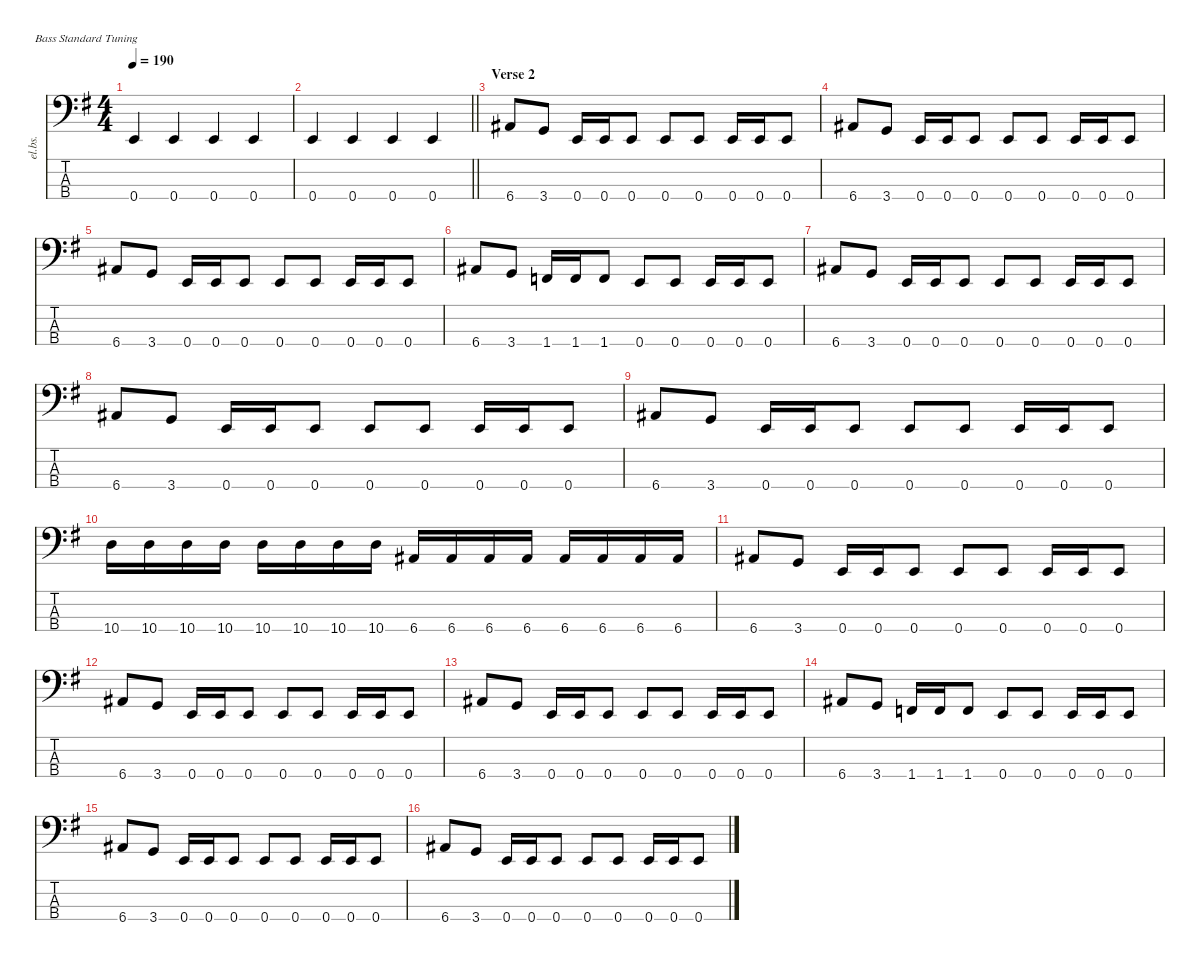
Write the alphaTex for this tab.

\defaultSystemsLayout 4
\hideDynamics
\bracketExtendMode nobrackets
\otherSystemsTrackNameOrientation horizontal
\track ("Bass" "el.bs.") {instrument electricbassfinger}
\staff {score tabs}
\tuning (G2 D2 A1 E1)
\ts (4 4)
\tempo 190
\clef f4
\ks eminor
0.4{acc forcenatural}.4{dy f} 0.4{acc forcenatural}.4 0.4{acc forcenatural}.4 0.4{acc forcenatural}.4 |
\barLineRight lightlight
0.4{acc forcenatural}.4 0.4{acc forcenatural}.4 0.4{acc forcenatural}.4 0.4{acc forcenatural}.4 |
\section ("" "Verse 2")
6.4{acc #}.8 3.4{acc forcenatural}.8 0.4{acc forcenatural}.16 0.4{acc forcenatural}.16 0.4{acc forcenatural}.8 0.4{acc forcenatural}.8 0.4{acc forcenatural}.8 0.4{acc forcenatural}.16 0.4{acc forcenatural}.16 0.4{acc forcenatural}.8 |
6.4{acc #}.8 3.4{acc forcenatural}.8 0.4{acc forcenatural}.16 0.4{acc forcenatural}.16 0.4{acc forcenatural}.8 0.4{acc forcenatural}.8 0.4{acc forcenatural}.8 0.4{acc forcenatural}.16 0.4{acc forcenatural}.16 0.4{acc forcenatural}.8 |
6.4{acc #}.8 3.4{acc forcenatural}.8 0.4{acc forcenatural}.16 0.4{acc forcenatural}.16 0.4{acc forcenatural}.8 0.4{acc forcenatural}.8 0.4{acc forcenatural}.8 0.4{acc forcenatural}.16 0.4{acc forcenatural}.16 0.4{acc forcenatural}.8 |
6.4{acc #}.8 3.4{acc forcenatural}.8 1.4{acc forcenatural}.16 1.4{acc forcenatural}.16 1.4{acc forcenatural}.8 0.4{acc forcenatural}.8 0.4{acc forcenatural}.8 0.4{acc forcenatural}.16 0.4{acc forcenatural}.16 0.4{acc forcenatural}.8 |
6.4{acc #}.8 3.4{acc forcenatural}.8 0.4{acc forcenatural}.16 0.4{acc forcenatural}.16 0.4{acc forcenatural}.8 0.4{acc forcenatural}.8 0.4{acc forcenatural}.8 0.4{acc forcenatural}.16 0.4{acc forcenatural}.16 0.4{acc forcenatural}.8 |
6.4{acc #}.8 3.4{acc forcenatural}.8 0.4{acc forcenatural}.16 0.4{acc forcenatural}.16 0.4{acc forcenatural}.8 0.4{acc forcenatural}.8 0.4{acc forcenatural}.8 0.4{acc forcenatural}.16 0.4{acc forcenatural}.16 0.4{acc forcenatural}.8 |
6.4{acc #}.8 3.4{acc forcenatural}.8 0.4{acc forcenatural}.16 0.4{acc forcenatural}.16 0.4{acc forcenatural}.8 0.4{acc forcenatural}.8 0.4{acc forcenatural}.8 0.4{acc forcenatural}.16 0.4{acc forcenatural}.16 0.4{acc forcenatural}.8 |
10.4{acc forcenatural}.16 10.4{acc forcenatural}.16 10.4{acc forcenatural}.16 10.4{acc forcenatural}.16 10.4{acc forcenatural}.16 10.4{acc forcenatural}.16 10.4{acc forcenatural}.16 10.4{acc forcenatural}.16 6.4{acc #}.16 6.4{acc #}.16 6.4{acc #}.16 6.4{acc #}.16 6.4{acc #}.16 6.4{acc #}.16 6.4{acc #}.16 6.4{acc #}.16 |
6.4{acc #}.8 3.4{acc forcenatural}.8 0.4{acc forcenatural}.16 0.4{acc forcenatural}.16 0.4{acc forcenatural}.8 0.4{acc forcenatural}.8 0.4{acc forcenatural}.8 0.4{acc forcenatural}.16 0.4{acc forcenatural}.16 0.4{acc forcenatural}.8 |
6.4{acc #}.8 3.4{acc forcenatural}.8 0.4{acc forcenatural}.16 0.4{acc forcenatural}.16 0.4{acc forcenatural}.8 0.4{acc forcenatural}.8 0.4{acc forcenatural}.8 0.4{acc forcenatural}.16 0.4{acc forcenatural}.16 0.4{acc forcenatural}.8 |
6.4{acc #}.8 3.4{acc forcenatural}.8 0.4{acc forcenatural}.16 0.4{acc forcenatural}.16 0.4{acc forcenatural}.8 0.4{acc forcenatural}.8 0.4{acc forcenatural}.8 0.4{acc forcenatural}.16 0.4{acc forcenatural}.16 0.4{acc forcenatural}.8 |
6.4{acc #}.8 3.4{acc forcenatural}.8 1.4{acc forcenatural}.16 1.4{acc forcenatural}.16 1.4{acc forcenatural}.8 0.4{acc forcenatural}.8 0.4{acc forcenatural}.8 0.4{acc forcenatural}.16 0.4{acc forcenatural}.16 0.4{acc forcenatural}.8 |
6.4{acc #}.8 3.4{acc forcenatural}.8 0.4{acc forcenatural}.16 0.4{acc forcenatural}.16 0.4{acc forcenatural}.8 0.4{acc forcenatural}.8 0.4{acc forcenatural}.8 0.4{acc forcenatural}.16 0.4{acc forcenatural}.16 0.4{acc forcenatural}.8 |
6.4{acc #}.8 3.4{acc forcenatural}.8 0.4{acc forcenatural}.16 0.4{acc forcenatural}.16 0.4{acc forcenatural}.8 0.4{acc forcenatural}.8 0.4{acc forcenatural}.8 0.4{acc forcenatural}.16 0.4{acc forcenatural}.16 0.4{acc forcenatural}.8
